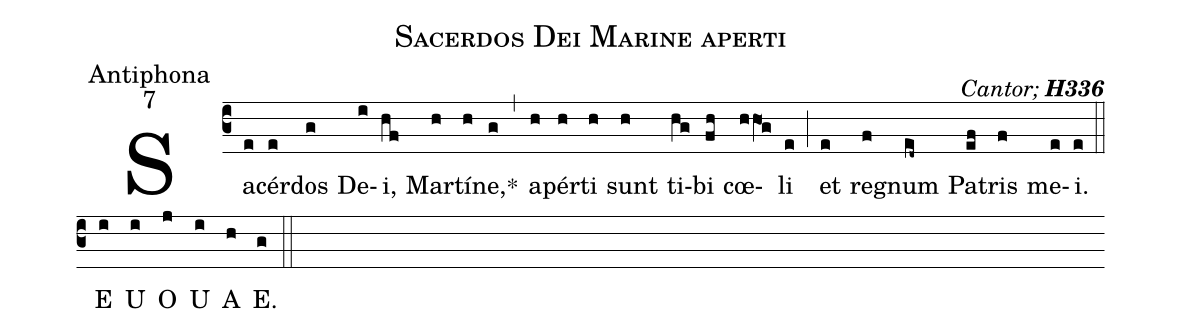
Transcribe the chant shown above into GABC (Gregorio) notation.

name:Sacerdos Dei Marine aperti;
office-part:Antiphona;
mode:7;
commentary:{\itshape\mdseries Cantor;\/}  {\bfseries H336};
%%
(c3) Sa(e)cér(e)dos(g) De(i)i,(hf) Mar(h)tí(h)ne,<sp>*</sp>(g) (,)
a(h)pér(h)ti(h) sunt(h) ti(hg)bi(fh) cœ(hhO1g)li(e) (;)
et(e) re(f)gnum(ed~) Pa(ef)tris(f) me(e)i.(e) (::)
<eu>  E(i) U(i) O(j) U(i) A(h) E.(g) </eu> (::)
